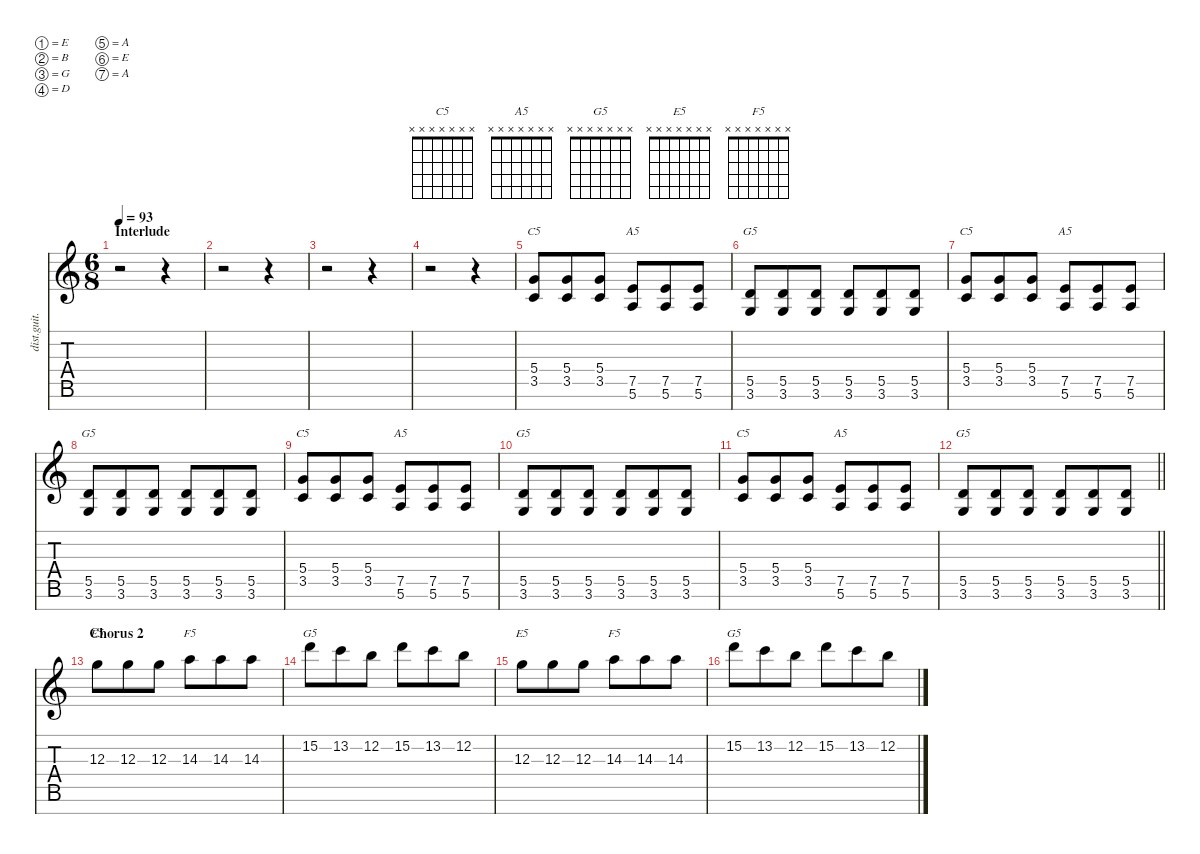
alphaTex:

\defaultSystemsLayout 4
\hideDynamics
\bracketExtendMode nobrackets
\otherSystemsTrackNameOrientation horizontal
\track ("Guitar 4" "dist.guit.") {instrument distortionguitar}
\staff {score tabs}
\tuning (E4 B3 G3 D3 A2 E2 A1)
\chord ("C5" x x x x x x x)
\chord ("A5" x x x x x x x)
\chord ("G5" x x x x x x x)
\chord ("E5" x x x x x x x)
\chord ("F5" x x x x x x x)
\ts (6 8)
\section ("" "Interlude")
\tempo 93
\clef g2
\ks c
r.2{dy f beam Down} r.4{beam Down} |
r.2{beam Down} r.4{beam Down} |
r.2{beam Down} r.4{beam Down} |
r.2{beam Down} r.4{beam Down} |
(5.4 3.5).8{ch "C5" beam Up} (5.4 3.5).8{beam Up} (5.4 3.5).8{beam Up} (7.5 5.6).8{ch "A5" beam Up} (7.5 5.6).8{beam Up} (7.5 5.6).8{beam Up} |
(5.5 3.6).8{ch "G5" beam Up} (5.5 3.6).8{beam Up} (5.5 3.6).8{beam Up} (5.5 3.6).8{beam Up} (5.5 3.6).8{beam Up} (5.5 3.6).8{beam Up} |
(5.4 3.5).8{ch "C5" beam Up} (5.4 3.5).8{beam Up} (5.4 3.5).8{beam Up} (7.5 5.6).8{ch "A5" beam Up} (7.5 5.6).8{beam Up} (7.5 5.6).8{beam Up} |
(5.5 3.6).8{ch "G5" beam Up} (5.5 3.6).8{beam Up} (5.5 3.6).8{beam Up} (5.5 3.6).8{beam Up} (5.5 3.6).8{beam Up} (5.5 3.6).8{beam Up} |
(5.4 3.5).8{ch "C5" beam Up} (5.4 3.5).8{beam Up} (5.4 3.5).8{beam Up} (7.5 5.6).8{ch "A5" beam Up} (7.5 5.6).8{beam Up} (7.5 5.6).8{beam Up} |
(5.5 3.6).8{ch "G5" beam Up} (5.5 3.6).8{beam Up} (5.5 3.6).8{beam Up} (5.5 3.6).8{beam Up} (5.5 3.6).8{beam Up} (5.5 3.6).8{beam Up} |
(5.4 3.5).8{ch "C5" beam Up} (5.4 3.5).8{beam Up} (5.4 3.5).8{beam Up} (7.5 5.6).8{ch "A5" beam Up} (7.5 5.6).8{beam Up} (7.5 5.6).8{beam Up} |
\barLineRight lightlight
(5.5 3.6).8{ch "G5" beam Up} (5.5 3.6).8{beam Up} (5.5 3.6).8{beam Up} (5.5 3.6).8{beam Up} (5.5 3.6).8{beam Up} (5.5 3.6).8{beam Up} |
\section ("" "Chorus 2")
12.3.8{ch "E5" beam Down} 12.3.8{beam Down} 12.3.8{beam Down} 14.3.8{ch "F5" beam Down} 14.3.8{beam Down} 14.3.8{beam Down} |
15.2.8{ch "G5" beam Down} 13.2.8{beam Down} 12.2.8{beam Down} 15.2.8{beam Down} 13.2.8{beam Down} 12.2.8{beam Down} |
12.3.8{ch "E5" beam Down} 12.3.8{beam Down} 12.3.8{beam Down} 14.3.8{ch "F5" beam Down} 14.3.8{beam Down} 14.3.8{beam Down} |
15.2.8{ch "G5" beam Down} 13.2.8{beam Down} 12.2.8{beam Down} 15.2.8{beam Down} 13.2.8{beam Down} 12.2.8{beam Down}
